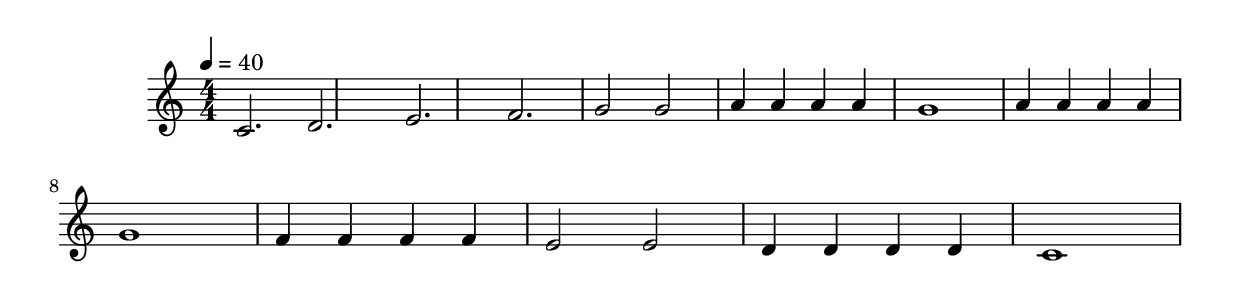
%{
Welcome to LilyPond
===================

Congratulations, LilyPond has been installed successfully.

Now to take it for the first test run.

  1. Save this LilyPond file on your desktop with the name "test.ly".

  2. Pick it up from the desktop with your mouse pointer, drag and drop
     it onto the LilyPond icon.

  3. LilyPond automatically produces a PDF file from the musical scale
     below.

  4. To print or view the result, click on the newly produced file
     called

        test.pdf

  5. If you see a piece of music with a scale, LilyPond is working properly.

Next, you'll want to get started on your own scores.  To do this you'll 
  need to learn about using LilyPond.

LilyPond's interface is text-based, rather than graphical. Please visit the
  help page at http://lilypond.org/introduction.html.  This will
  point you to a quick tutorial and extensive documentation.

Good luck with LilyPond!  Happy engraving.

%}

% \version "2.20.0"  % necessary for upgrading to future LilyPond versions.

% \header{
%   title = "A scale in LilyPond"
%   subtitle = "Tach auch"
% }

\relative c'
{
    \clef "treble" \numericTimeSignature\time 4/4 \tempo 4=40
    c2. d e f g2 g a4 a a a g1 a4 a a a \break
    g1 f4 f f f e2 e d4 d d d c1
}